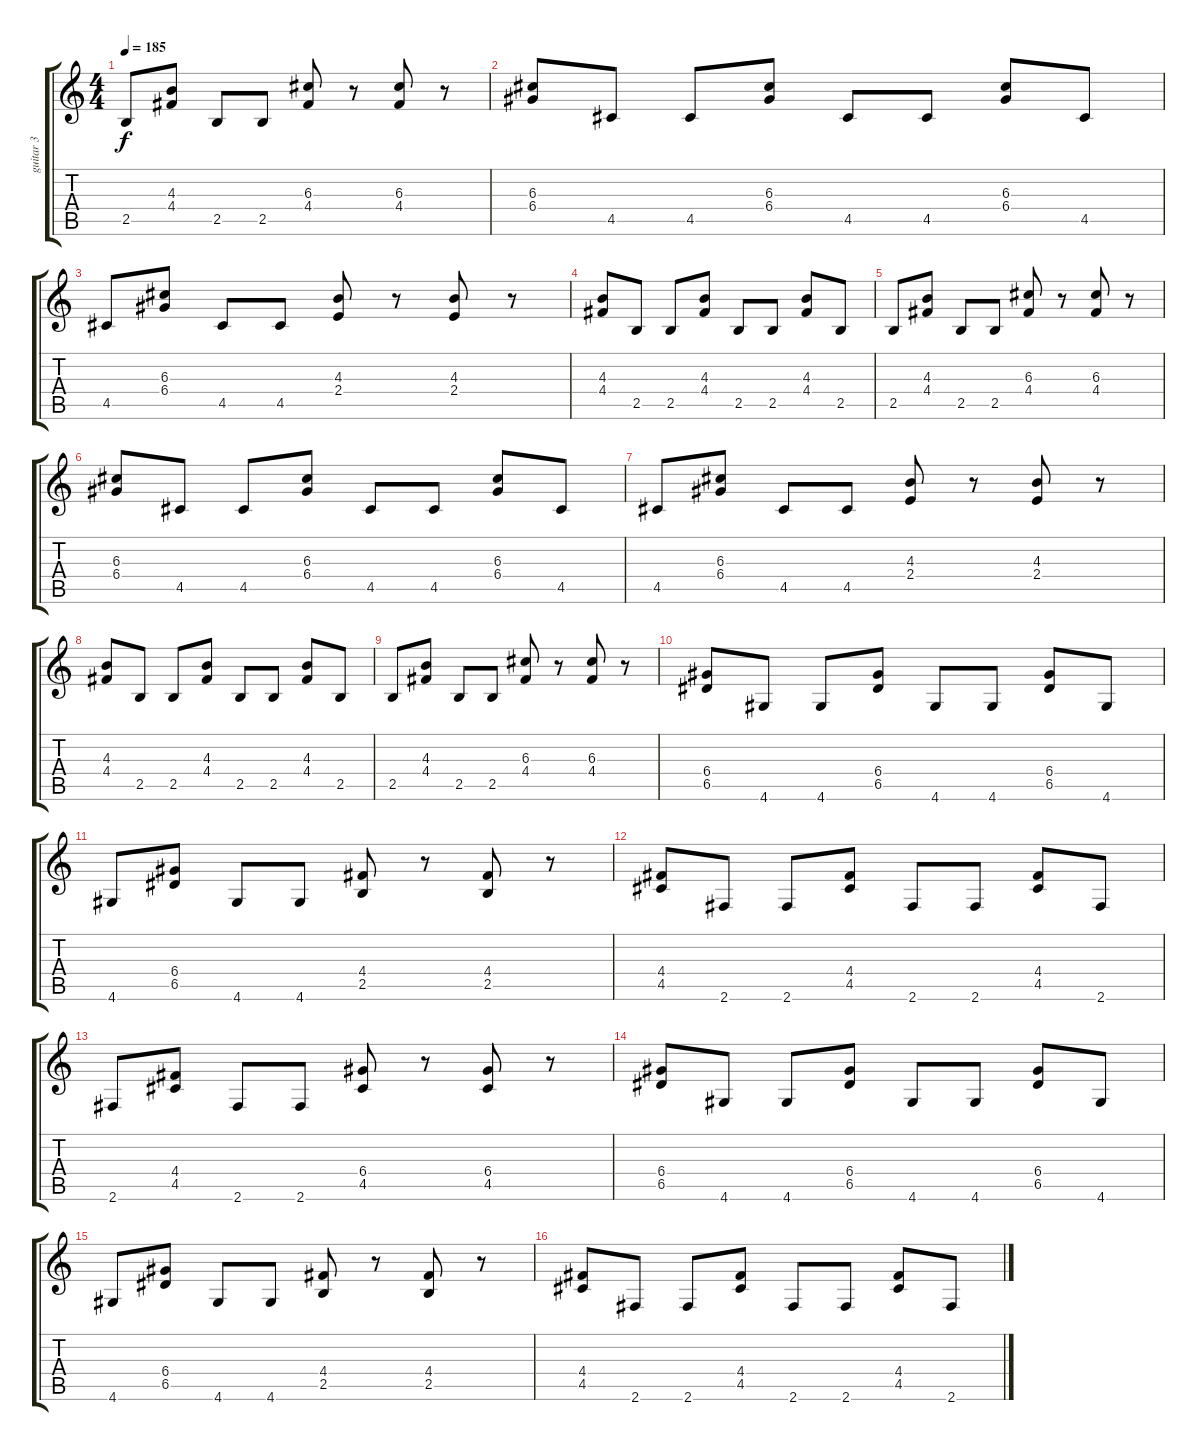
\track ("guitar 3" "guitar 3") {solo instrument distortionguitar}
\staff {score tabs}
\tuning (E4 B3 G3 D3 A2 E2) {hide}
\ts (4 4)
\tempo 185
\clef g2
\ks c
2.5.8{dy f} (4.3 4.4).8 2.5.8 2.5.8 (6.3 4.4).8 r.8 (6.3 4.4).8 r.8 |
(6.3 6.4).8 4.5.8 4.5.8 (6.3 6.4).8 4.5.8 4.5.8 (6.3 6.4).8 4.5.8 |
4.5.8 (6.3 6.4).8 4.5.8 4.5.8 (4.3 2.4).8 r.8 (4.3 2.4).8 r.8 |
(4.3 4.4).8 2.5.8 2.5.8 (4.3 4.4).8 2.5.8 2.5.8 (4.3 4.4).8 2.5.8 |
2.5.8 (4.3 4.4).8 2.5.8 2.5.8 (6.3 4.4).8 r.8 (6.3 4.4).8 r.8 |
(6.3 6.4).8 4.5.8 4.5.8 (6.3 6.4).8 4.5.8 4.5.8 (6.3 6.4).8 4.5.8 |
4.5.8 (6.3 6.4).8 4.5.8 4.5.8 (4.3 2.4).8 r.8 (4.3 2.4).8 r.8 |
(4.3 4.4).8 2.5.8 2.5.8 (4.3 4.4).8 2.5.8 2.5.8 (4.3 4.4).8 2.5.8 |
2.5.8 (4.3 4.4).8 2.5.8 2.5.8 (6.3 4.4).8 r.8 (6.3 4.4).8 r.8 |
(6.4 6.5).8{volume 13} 4.6.8 4.6.8 (6.4 6.5).8 4.6.8 4.6.8 (6.4 6.5).8 4.6.8 |
4.6.8 (6.4 6.5).8 4.6.8 4.6.8 (4.4 2.5).8 r.8 (4.4 2.5).8 r.8 |
(4.4 4.5).8 2.6.8 2.6.8 (4.4 4.5).8 2.6.8 2.6.8 (4.4 4.5).8 2.6.8 |
2.6.8 (4.4 4.5).8 2.6.8 2.6.8 (6.4 4.5).8 r.8 (6.4 4.5).8 r.8 |
(6.4 6.5).8 4.6.8 4.6.8 (6.4 6.5).8 4.6.8 4.6.8 (6.4 6.5).8 4.6.8 |
4.6.8 (6.4 6.5).8 4.6.8 4.6.8 (4.4 2.5).8 r.8 (4.4 2.5).8 r.8 |
(4.4 4.5).8 2.6.8 2.6.8 (4.4 4.5).8 2.6.8 2.6.8 (4.4 4.5).8 2.6.8
